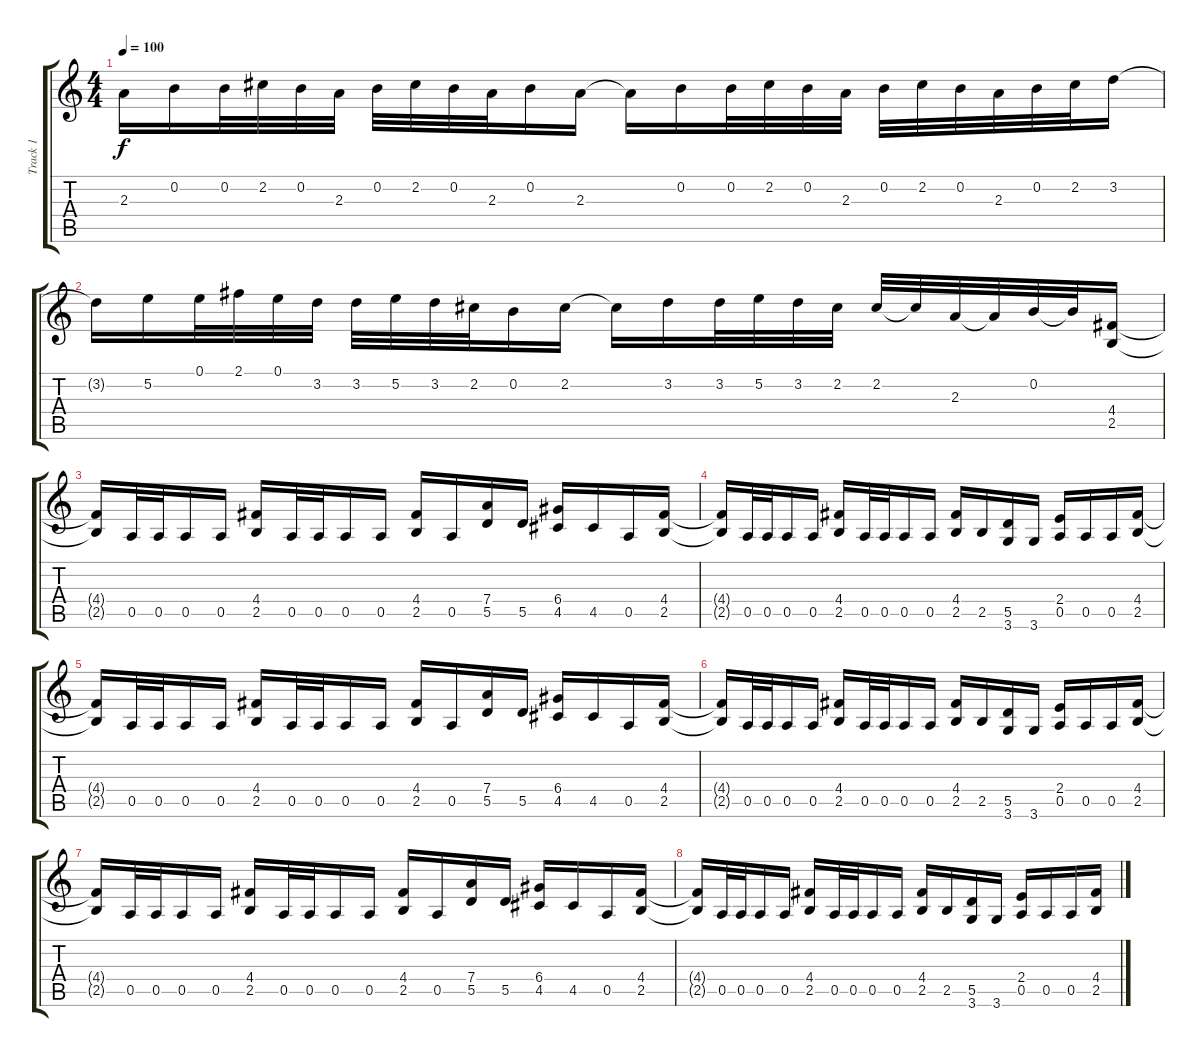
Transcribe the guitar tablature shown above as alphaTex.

\track ("Track 1" "Track 1") {instrument overdrivenguitar}
\staff {score tabs}
\tuning (E4 B3 G3 D3 A2 E2) {hide}
\ts (4 4)
\tempo 100
\clef g2
\ks c
2.3{t}.16{dy f} 0.2.16 0.2.32 2.2.32 0.2.32 2.3.32 0.2.32 2.2.32 0.2.32 2.3.32 0.2.16 2.3.16 2.3{t}.16 0.2.16 0.2.32 2.2.32 0.2.32 2.3.32 0.2.32 2.2.32 0.2.32 2.3.32 0.2.32 2.2.32 3.2.16 |
3.2{t}.16 5.2.16 0.1.32 2.1.32 0.1.32 3.2.32 3.2.32 5.2.32 3.2.32 2.2.32 0.2.16 2.2.16 2.2{t}.16 3.2.16 3.2.32 5.2.32 3.2.32 2.2.32 2.2.32 2.2{t}.32 2.3.32 2.3{t}.32 0.2.32 0.2{t}.32 (4.4 2.5).16 |
(4.4{t} 2.5{t}).16 0.5.32 0.5.32 0.5.16 0.5.16 (4.4 2.5).16 0.5.32 0.5.32 0.5.16 0.5.16 (4.4 2.5).16 0.5.16 (7.4 5.5).16 5.5.16 (6.4 4.5).16 4.5.16 0.5.16 (4.4 2.5).16 |
(4.4{t} 2.5{t}).16 0.5.32 0.5.32 0.5.16 0.5.16 (4.4 2.5).16 0.5.32 0.5.32 0.5.16 0.5.16 (4.4 2.5).16 2.5.16 (5.5 3.6).16 3.6.16 (2.4 0.5).16 0.5.16 0.5.16 (4.4 2.5).16 |
(4.4{t} 2.5{t}).16 0.5.32 0.5.32 0.5.16 0.5.16 (4.4 2.5).16 0.5.32 0.5.32 0.5.16 0.5.16 (4.4 2.5).16 0.5.16 (7.4 5.5).16 5.5.16 (6.4 4.5).16 4.5.16 0.5.16 (4.4 2.5).16 |
(4.4{t} 2.5{t}).16 0.5.32 0.5.32 0.5.16 0.5.16 (4.4 2.5).16 0.5.32 0.5.32 0.5.16 0.5.16 (4.4 2.5).16 2.5.16 (5.5 3.6).16 3.6.16 (2.4 0.5).16 0.5.16 0.5.16 (4.4 2.5).16 |
(4.4{t} 2.5{t}).16 0.5.32 0.5.32 0.5.16 0.5.16 (4.4 2.5).16 0.5.32 0.5.32 0.5.16 0.5.16 (4.4 2.5).16 0.5.16 (7.4 5.5).16 5.5.16 (6.4 4.5).16 4.5.16 0.5.16 (4.4 2.5).16 |
(4.4{t} 2.5{t}).16 0.5.32 0.5.32 0.5.16 0.5.16 (4.4 2.5).16 0.5.32 0.5.32 0.5.16 0.5.16 (4.4 2.5).16 2.5.16 (5.5 3.6).16 3.6.16 (2.4 0.5).16 0.5.16 0.5.16 (4.4 2.5).16
